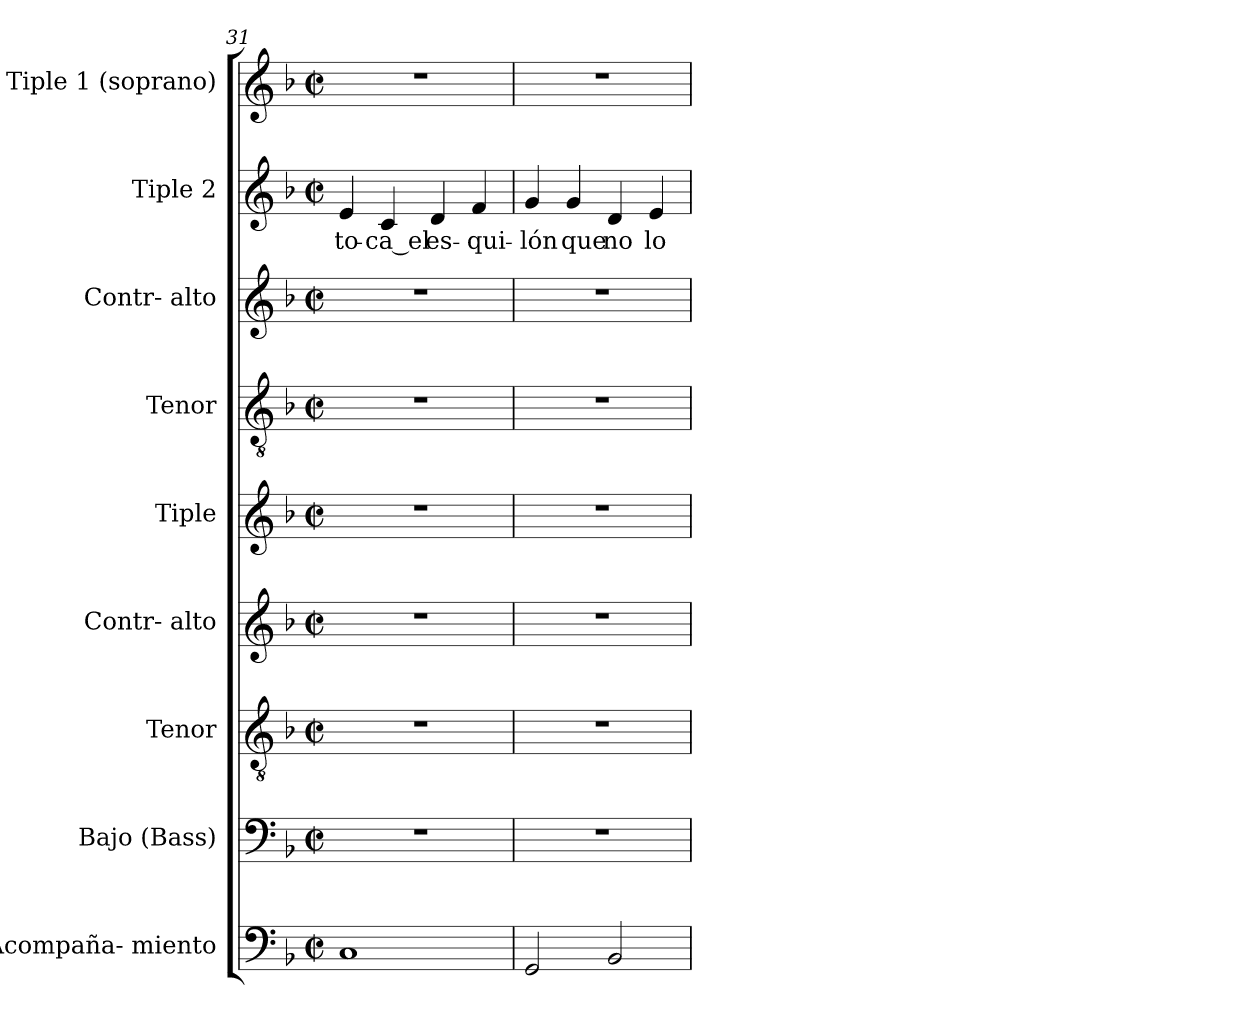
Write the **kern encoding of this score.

**kern	**kern	**kern	**kern	**kern	**kern	**kern	**kern	**text	**kern
*part9	*part8	*part7	*part6	*part5	*part4	*part3	*part2	*part2	*part1
*staff9	*staff8	*staff7	*staff6	*staff5	*staff4	*staff3	*staff2	*staff2	*staff1
*I"Acompaña- miento	*I"Bajo (Bass)	*I"Tenor	*I"Contr- alto	*I"Tiple	*I"Tenor	*I"Contr- alto	*I"Tiple 2	*	*I"Tiple 1 (soprano)
*I'Cont.	*I'B.	*I'T.	*I'A.	*	*I'T.	*I'A.	*	*	*I'S.
*clefF4	*clefF4	*clefGv2	*clefG2	*clefG2	*clefGv2	*clefG2	*clefG2	*	*clefG2
*	*	*ITrd7c12	*	*	*ITrd7c12	*	*	*	*
*k[b-]	*k[b-]	*k[b-]	*k[b-]	*k[b-]	*k[b-]	*k[b-]	*k[b-]	*	*k[b-]
*F:	*F:	*F:	*F:	*F:	*F:	*F:	*F:	*	*F:
*M2/2	*M2/2	*M2/2	*M2/2	*M2/2	*M2/2	*M2/2	*M2/2	*	*M2/2
*met(c|)	*met(c|)	*met(c|)	*met(c|)	*met(c|)	*met(c|)	*met(c|)	*met(c|)	*	*met(c|)
=31	=31	=31	=31	=31	=31	=31	=31	=31	=31
!	!	!	!	!	!	!	!	!LO:LY:b:color=#000000	!
1Ci	1r	1r	1r	1r	1r	1r	4ei/	to-	1r
!	!	!	!	!	!	!	!	!LO:LY:b:color=#000000	!
.	.	.	.	.	.	.	4ci/	-ca_el	.
!	!	!	!	!	!	!	!	!LO:LY:b:color=#000000	!
.	.	.	.	.	.	.	4di/	es-	.
!	!	!	!	!	!	!	!	!LO:LY:b:color=#000000	!
.	.	.	.	.	.	.	4fi/	-qui-	.
=32	=32	=32	=32	=32	=32	=32	=32	=32	=32
!	!	!	!	!	!	!	!	!LO:LY:b:color=#000000	!
2GGi/	1r	1r	1r	1r	1r	1r	4gi/	-lón	1r
!	!	!	!	!	!	!	!	!LO:LY:b:color=#000000	!
.	.	.	.	.	.	.	4gi/	que	.
!	!	!	!	!	!	!	!	!LO:LY:b:color=#000000	!
2BB-i/	.	.	.	.	.	.	4di/	no	.
!	!	!	!	!	!	!	!	!LO:LY:b:color=#000000	!
.	.	.	.	.	.	.	4ei/	lo	.
=	=	=	=	=	=	=	=	=	=
*-	*-	*-	*-	*-	*-	*-	*-	*-	*-
